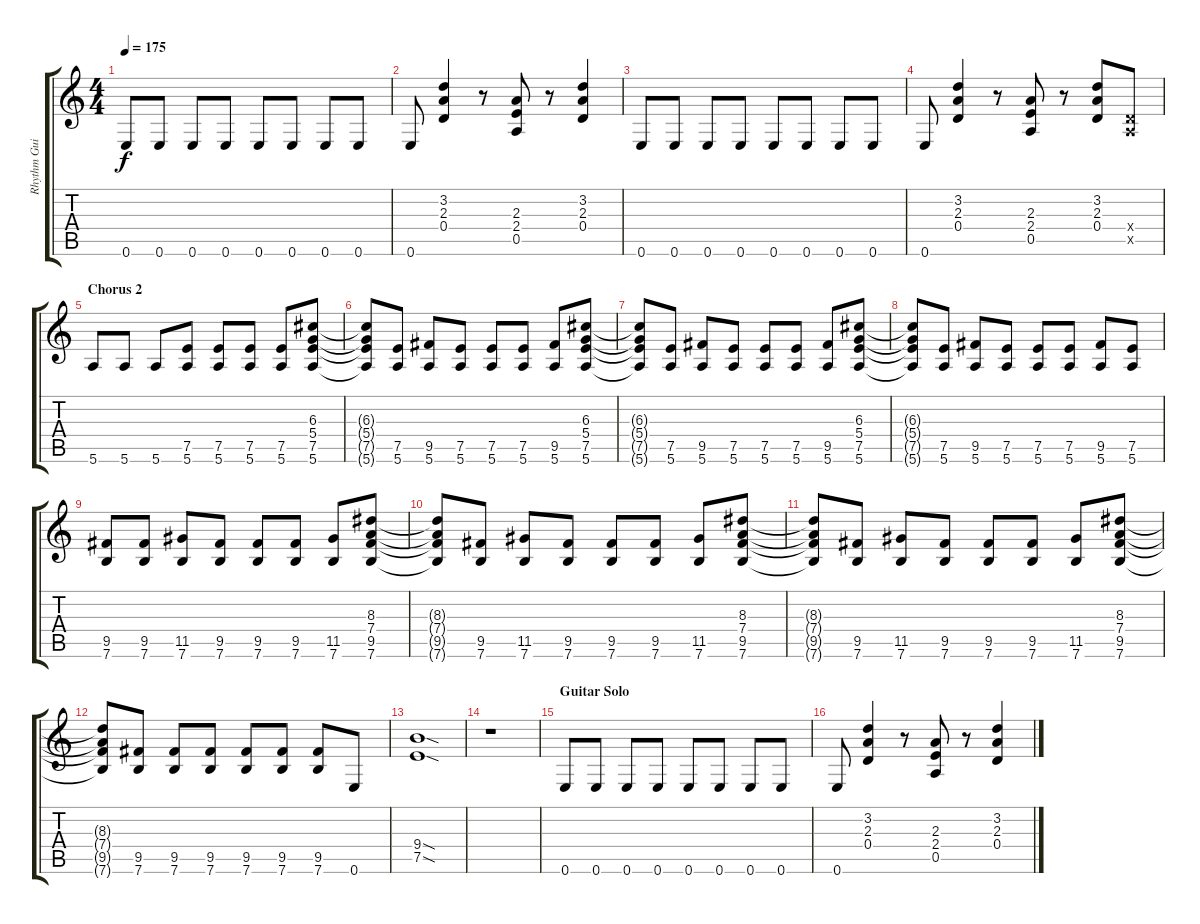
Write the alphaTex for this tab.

\track ("Rhythm Guitar 1" "Rhythm Gui") {instrument overdrivenguitar}
\staff {score tabs}
\tuning (E4 B3 G3 D3 A2 E2) {hide}
\ts (4 4)
\tempo 175
\clef g2
\ks c
0.6.8{dy f} 0.6.8 0.6.8 0.6.8 0.6.8 0.6.8 0.6.8 0.6.8 |
0.6.8 (3.2 2.3 0.4).4 r.8 (2.3 2.4 0.5).8 r.8 (3.2 2.3 0.4).4 |
0.6.8 0.6.8 0.6.8 0.6.8 0.6.8 0.6.8 0.6.8 0.6.8 |
0.6.8 (3.2 2.3 0.4).4 r.8 (2.3 2.4 0.5).8 r.8 (3.2 2.3 0.4).8 (0.4{x} 0.5{x}).8 |
\section ("" "Chorus 2")
5.6.8 5.6.8 5.6.8 (7.5 5.6).8 (7.5 5.6).8 (7.5 5.6).8 (7.5 5.6).8 (6.3 5.4 7.5 5.6).8 |
(6.3{t} 5.4{t} 7.5{t} 5.6{t}).8 (7.5 5.6).8 (9.5 5.6).8 (7.5 5.6).8 (7.5 5.6).8 (7.5 5.6).8 (9.5 5.6).8 (6.3 5.4 7.5 5.6).8 |
(6.3{t} 5.4{t} 7.5{t} 5.6{t}).8 (7.5 5.6).8 (9.5 5.6).8 (7.5 5.6).8 (7.5 5.6).8 (7.5 5.6).8 (9.5 5.6).8 (6.3 5.4 7.5 5.6).8 |
(6.3{t} 5.4{t} 7.5{t} 5.6{t}).8 (7.5 5.6).8 (9.5 5.6).8 (7.5 5.6).8 (7.5 5.6).8 (7.5 5.6).8 (9.5 5.6).8 (7.5 5.6).8 |
(9.5 7.6).8 (9.5 7.6).8 (11.5 7.6).8 (9.5 7.6).8 (9.5 7.6).8 (9.5 7.6).8 (11.5 7.6).8 (8.3 7.4 9.5 7.6).8 |
(8.3{t} 7.4{t} 9.5{t} 7.6{t}).8 (9.5 7.6).8 (11.5 7.6).8 (9.5 7.6).8 (9.5 7.6).8 (9.5 7.6).8 (11.5 7.6).8 (8.3 7.4 9.5 7.6).8 |
(8.3{t} 7.4{t} 9.5{t} 7.6{t}).8 (9.5 7.6).8 (11.5 7.6).8 (9.5 7.6).8 (9.5 7.6).8 (9.5 7.6).8 (11.5 7.6).8 (8.3 7.4 9.5 7.6).8 |
(8.3{t} 7.4{t} 9.5{t} 7.6{t}).8 (9.5 7.6).8 (9.5 7.6).8 (9.5 7.6).8 (9.5 7.6).8 (9.5 7.6).8 (9.5 7.6).8 0.6.8 |
(9.4{sod} 7.5{sod}).1 |
r.1 |
\section ("" "Guitar Solo")
0.6.8 0.6.8 0.6.8 0.6.8 0.6.8 0.6.8 0.6.8 0.6.8 |
0.6.8 (3.2 2.3 0.4).4 r.8 (2.3 2.4 0.5).8 r.8 (3.2 2.3 0.4).4
